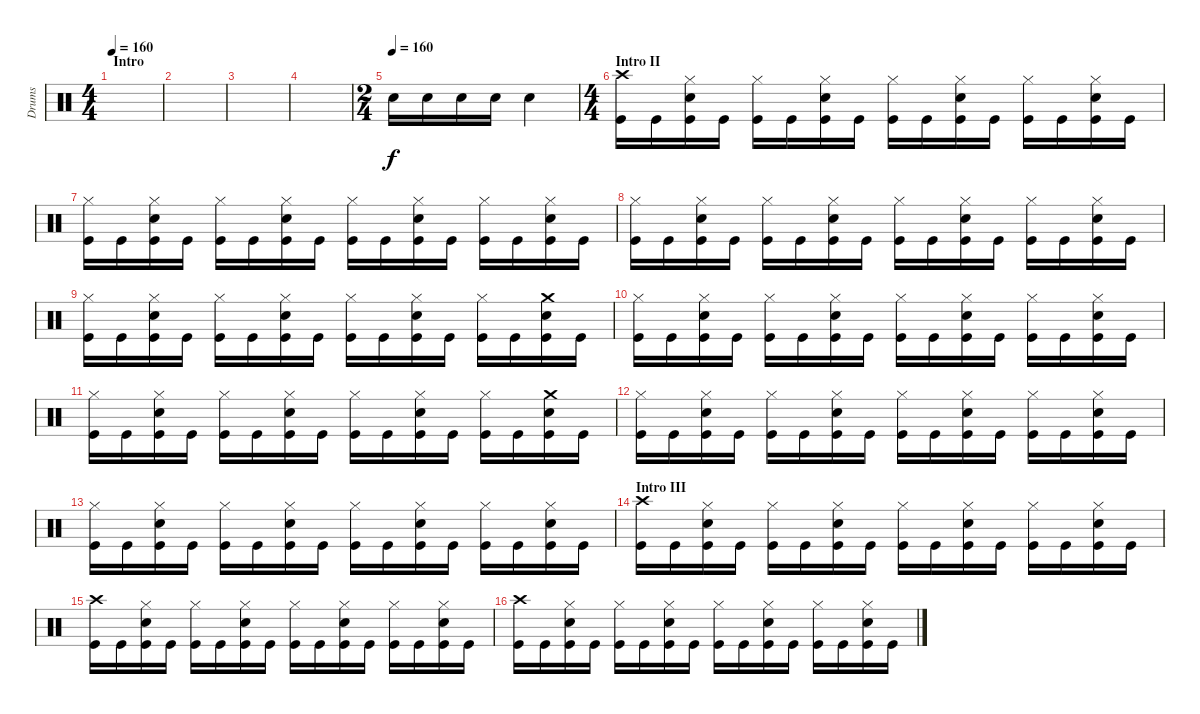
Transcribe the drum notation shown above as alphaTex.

\track ("Drums" "Drums") {instrument percussion}
\staff {score}
\articulation defaults
\ts (4 4)
\section ("" "Intro")
\tempo 160
\tempo 120
\tempo 160
\clef neutral
\ks c
|
|
|
|
\ts (2 4)
\tempo (160)
"Snare (hit) 2".16 "Snare (hit) 2".16 "Snare (hit) 2".16 "Snare (hit) 2".16 "Snare (hit) 2".4 |
\ts (4 4)
\section ("" "Intro II")
("Crash high (hit)" "Kick (hit)").16 "Kick (hit)".16 ("Hi-Hat (closed)" "Snare (hit) 2" "Kick (hit)").16 "Kick (hit)".16 ("Hi-Hat (closed)" "Kick (hit)").16 "Kick (hit)".16 ("Hi-Hat (closed)" "Snare (hit) 2" "Kick (hit)").16 "Kick (hit)".16 ("Hi-Hat (closed)" "Kick (hit)").16 "Kick (hit)".16 ("Hi-Hat (closed)" "Snare (hit) 2" "Kick (hit)").16 "Kick (hit)".16 ("Hi-Hat (closed)" "Kick (hit)").16 "Kick (hit)".16 ("Hi-Hat (closed)" "Snare (hit) 2" "Kick (hit)").16 "Kick (hit)".16 |
("Hi-Hat (closed)" "Kick (hit)").16 "Kick (hit)".16 ("Hi-Hat (closed)" "Snare (hit) 2" "Kick (hit)").16 "Kick (hit)".16 ("Hi-Hat (closed)" "Kick (hit)").16 "Kick (hit)".16 ("Hi-Hat (closed)" "Snare (hit) 2" "Kick (hit)").16 "Kick (hit)".16 ("Hi-Hat (closed)" "Kick (hit)").16 "Kick (hit)".16 ("Hi-Hat (closed)" "Snare (hit) 2" "Kick (hit)").16 "Kick (hit)".16 ("Hi-Hat (closed)" "Kick (hit)").16 "Kick (hit)".16 ("Hi-Hat (closed)" "Snare (hit) 2" "Kick (hit)").16 "Kick (hit)".16 |
("Hi-Hat (closed)" "Kick (hit)").16 "Kick (hit)".16 ("Hi-Hat (closed)" "Snare (hit) 2" "Kick (hit)").16 "Kick (hit)".16 ("Hi-Hat (closed)" "Kick (hit)").16 "Kick (hit)".16 ("Hi-Hat (closed)" "Snare (hit) 2" "Kick (hit)").16 "Kick (hit)".16 ("Hi-Hat (closed)" "Kick (hit)").16 "Kick (hit)".16 ("Hi-Hat (closed)" "Snare (hit) 2" "Kick (hit)").16 "Kick (hit)".16 ("Hi-Hat (closed)" "Kick (hit)").16 "Kick (hit)".16 ("Hi-Hat (closed)" "Snare (hit) 2" "Kick (hit)").16 "Kick (hit)".16 |
("Hi-Hat (closed)" "Kick (hit)").16 "Kick (hit)".16 ("Hi-Hat (closed)" "Snare (hit) 2" "Kick (hit)").16 "Kick (hit)".16 ("Hi-Hat (closed)" "Kick (hit)").16 "Kick (hit)".16 ("Hi-Hat (closed)" "Snare (hit) 2" "Kick (hit)").16 "Kick (hit)".16 ("Hi-Hat (closed)" "Kick (hit)").16 "Kick (hit)".16 ("Hi-Hat (closed)" "Snare (hit) 2" "Kick (hit)").16 "Kick (hit)".16 ("Hi-Hat (closed)" "Kick (hit)").16 "Kick (hit)".16 ("Crash medium (hit)" "Snare (hit) 2" "Kick (hit)").16 "Kick (hit)".16 |
("Hi-Hat (closed)" "Kick (hit)").16 "Kick (hit)".16 ("Hi-Hat (closed)" "Snare (hit) 2" "Kick (hit)").16 "Kick (hit)".16 ("Hi-Hat (closed)" "Kick (hit)").16 "Kick (hit)".16 ("Hi-Hat (closed)" "Snare (hit) 2" "Kick (hit)").16 "Kick (hit)".16 ("Hi-Hat (closed)" "Kick (hit)").16 "Kick (hit)".16 ("Hi-Hat (closed)" "Snare (hit) 2" "Kick (hit)").16 "Kick (hit)".16 ("Hi-Hat (closed)" "Kick (hit)").16 "Kick (hit)".16 ("Hi-Hat (closed)" "Snare (hit) 2" "Kick (hit)").16 "Kick (hit)".16 |
("Hi-Hat (closed)" "Kick (hit)").16 "Kick (hit)".16 ("Hi-Hat (closed)" "Snare (hit) 2" "Kick (hit)").16 "Kick (hit)".16 ("Hi-Hat (closed)" "Kick (hit)").16 "Kick (hit)".16 ("Hi-Hat (closed)" "Snare (hit) 2" "Kick (hit)").16 "Kick (hit)".16 ("Hi-Hat (closed)" "Kick (hit)").16 "Kick (hit)".16 ("Hi-Hat (closed)" "Snare (hit) 2" "Kick (hit)").16 "Kick (hit)".16 ("Hi-Hat (closed)" "Kick (hit)").16 "Kick (hit)".16 ("Crash medium (hit)" "Snare (hit) 2" "Kick (hit)").16 "Kick (hit)".16 |
("Hi-Hat (closed)" "Kick (hit)").16 "Kick (hit)".16 ("Hi-Hat (closed)" "Snare (hit) 2" "Kick (hit)").16 "Kick (hit)".16 ("Hi-Hat (closed)" "Kick (hit)").16 "Kick (hit)".16 ("Hi-Hat (closed)" "Snare (hit) 2" "Kick (hit)").16 "Kick (hit)".16 ("Hi-Hat (closed)" "Kick (hit)").16 "Kick (hit)".16 ("Hi-Hat (closed)" "Snare (hit) 2" "Kick (hit)").16 "Kick (hit)".16 ("Hi-Hat (closed)" "Kick (hit)").16 "Kick (hit)".16 ("Hi-Hat (closed)" "Snare (hit) 2" "Kick (hit)").16 "Kick (hit)".16 |
("Hi-Hat (closed)" "Kick (hit)").16 "Kick (hit)".16 ("Hi-Hat (closed)" "Snare (hit) 2" "Kick (hit)").16 "Kick (hit)".16 ("Hi-Hat (closed)" "Kick (hit)").16 "Kick (hit)".16 ("Hi-Hat (closed)" "Snare (hit) 2" "Kick (hit)").16 "Kick (hit)".16 ("Hi-Hat (closed)" "Kick (hit)").16 "Kick (hit)".16 ("Hi-Hat (closed)" "Snare (hit) 2" "Kick (hit)").16 "Kick (hit)".16 ("Hi-Hat (closed)" "Kick (hit)").16 "Kick (hit)".16 ("Hi-Hat (closed)" "Snare (hit) 2" "Kick (hit)").16 "Kick (hit)".16 |
\section ("" "Intro III")
("Crash high (hit)" "Kick (hit)").16 "Kick (hit)".16 ("Hi-Hat (closed)" "Snare (hit) 2" "Kick (hit)").16 "Kick (hit)".16 ("Hi-Hat (closed)" "Kick (hit)").16 "Kick (hit)".16 ("Hi-Hat (closed)" "Snare (hit) 2" "Kick (hit)").16 "Kick (hit)".16 ("Hi-Hat (closed)" "Kick (hit)").16 "Kick (hit)".16 ("Hi-Hat (closed)" "Snare (hit) 2" "Kick (hit)").16 "Kick (hit)".16 ("Hi-Hat (closed)" "Kick (hit)").16 "Kick (hit)".16 ("Hi-Hat (closed)" "Snare (hit) 2" "Kick (hit)").16 "Kick (hit)".16 |
("Crash high (hit)" "Kick (hit)").16 "Kick (hit)".16 ("Hi-Hat (closed)" "Snare (hit) 2" "Kick (hit)").16 "Kick (hit)".16 ("Hi-Hat (closed)" "Kick (hit)").16 "Kick (hit)".16 ("Hi-Hat (closed)" "Snare (hit) 2" "Kick (hit)").16 "Kick (hit)".16 ("Hi-Hat (closed)" "Kick (hit)").16 "Kick (hit)".16 ("Hi-Hat (closed)" "Snare (hit) 2" "Kick (hit)").16 "Kick (hit)".16 ("Hi-Hat (closed)" "Kick (hit)").16 "Kick (hit)".16 ("Hi-Hat (closed)" "Snare (hit) 2" "Kick (hit)").16 "Kick (hit)".16 |
("Crash high (hit)" "Kick (hit)").16 "Kick (hit)".16 ("Hi-Hat (closed)" "Snare (hit) 2" "Kick (hit)").16 "Kick (hit)".16 ("Hi-Hat (closed)" "Kick (hit)").16 "Kick (hit)".16 ("Hi-Hat (closed)" "Snare (hit) 2" "Kick (hit)").16 "Kick (hit)".16 ("Hi-Hat (closed)" "Kick (hit)").16 "Kick (hit)".16 ("Hi-Hat (closed)" "Snare (hit) 2" "Kick (hit)").16 "Kick (hit)".16 ("Hi-Hat (closed)" "Kick (hit)").16 "Kick (hit)".16 ("Hi-Hat (closed)" "Snare (hit) 2" "Kick (hit)").16 "Kick (hit)".16
